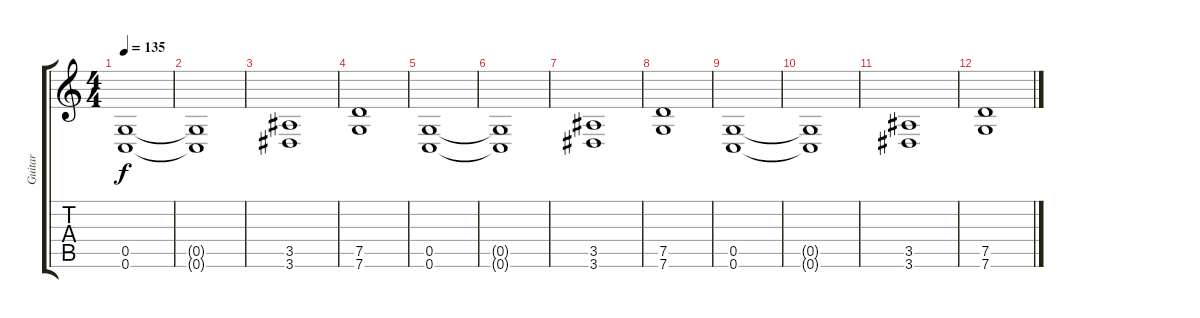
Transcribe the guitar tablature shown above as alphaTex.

\track ("Guitar" "Guitar") {instrument overdrivenguitar}
\staff {score tabs}
\tuning (D4 A3 F3 C3 G2 C2) {hide}
\ts (4 4)
\tempo 135
\clef g2
\ks c
(0.5 0.6).1{dy f} |
(0.5{t} 0.6{t}).1 |
(3.5 3.6).1 |
(7.5 7.6).1 |
(0.5 0.6).1 |
(0.5{t} 0.6{t}).1 |
(3.5 3.6).1 |
(7.5 7.6).1 |
(0.5 0.6).1 |
(0.5{t} 0.6{t}).1 |
(3.5 3.6).1 |
(7.5 7.6).1
